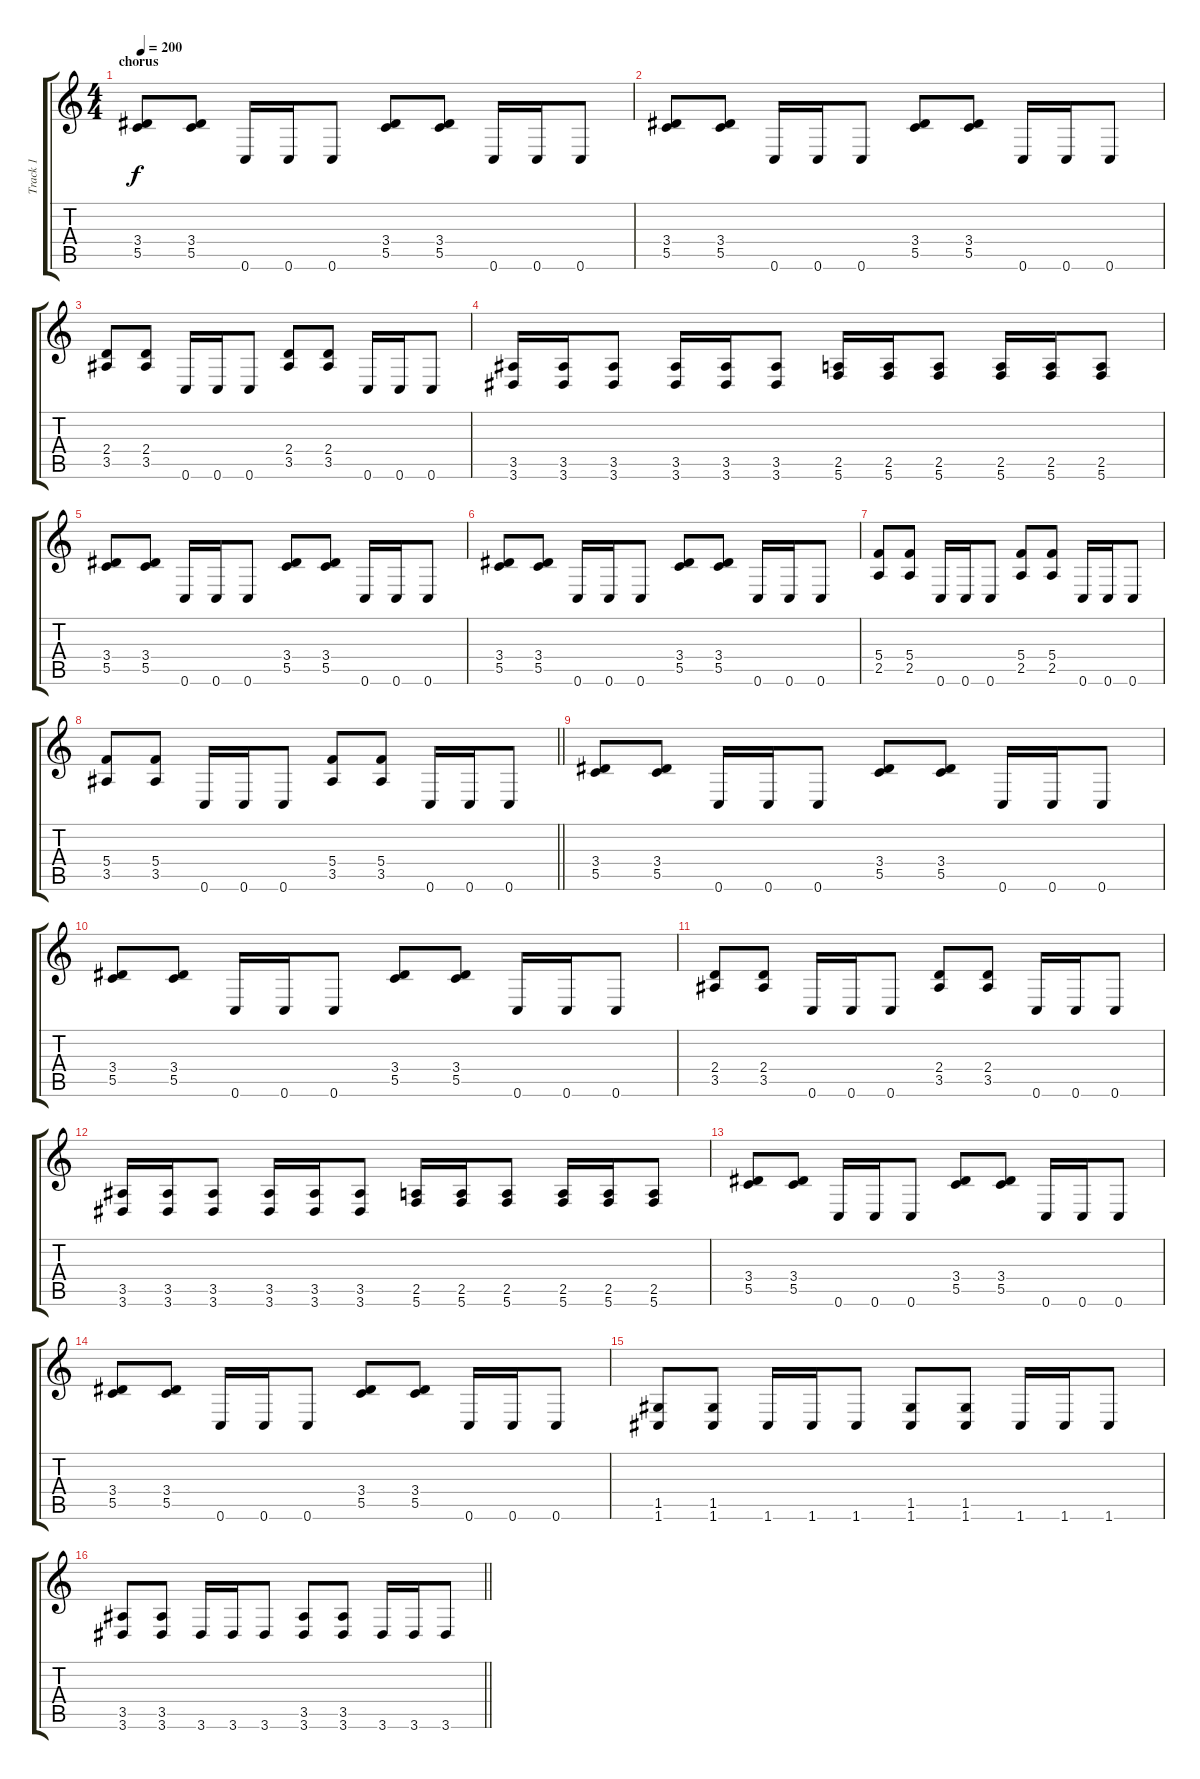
\track ("Track 1" "Track 1") {instrument distortionguitar}
\staff {score tabs}
\tuning (D4 A3 F3 C3 G2 C2) {hide}
\ts (4 4)
\section ("" "chorus")
\tempo 200
\clef g2
\ks c
(3.4 5.5).8{dy f} (3.4 5.5).8 0.6.16 0.6.16 0.6.8 (3.4 5.5).8 (3.4 5.5).8 0.6.16 0.6.16 0.6.8 |
(3.4 5.5).8 (3.4 5.5).8 0.6.16 0.6.16 0.6.8 (3.4 5.5).8 (3.4 5.5).8 0.6.16 0.6.16 0.6.8 |
(2.4 3.5).8 (2.4 3.5).8 0.6.16 0.6.16 0.6.8 (2.4 3.5).8 (2.4 3.5).8 0.6.16 0.6.16 0.6.8 |
(3.5 3.6).16 (3.5 3.6).16 (3.5 3.6).8 (3.5 3.6).16 (3.5 3.6).16 (3.5 3.6).8 (2.5 5.6).16 (2.5 5.6).16 (2.5 5.6).8 (2.5 5.6).16 (2.5 5.6).16 (2.5 5.6).8 |
(3.4 5.5).8 (3.4 5.5).8 0.6.16 0.6.16 0.6.8 (3.4 5.5).8 (3.4 5.5).8 0.6.16 0.6.16 0.6.8 |
(3.4 5.5).8 (3.4 5.5).8 0.6.16 0.6.16 0.6.8 (3.4 5.5).8 (3.4 5.5).8 0.6.16 0.6.16 0.6.8 |
(5.4 2.5).8 (5.4 2.5).8 0.6.16 0.6.16 0.6.8 (5.4 2.5).8 (5.4 2.5).8 0.6.16 0.6.16 0.6.8 |
\barLineRight lightlight
(5.4 3.5).8 (5.4 3.5).8 0.6.16 0.6.16 0.6.8 (5.4 3.5).8 (5.4 3.5).8 0.6.16 0.6.16 0.6.8 |
(3.4 5.5).8 (3.4 5.5).8 0.6.16 0.6.16 0.6.8 (3.4 5.5).8 (3.4 5.5).8 0.6.16 0.6.16 0.6.8 |
(3.4 5.5).8 (3.4 5.5).8 0.6.16 0.6.16 0.6.8 (3.4 5.5).8 (3.4 5.5).8 0.6.16 0.6.16 0.6.8 |
(2.4 3.5).8 (2.4 3.5).8 0.6.16 0.6.16 0.6.8 (2.4 3.5).8 (2.4 3.5).8 0.6.16 0.6.16 0.6.8 |
(3.5 3.6).16 (3.5 3.6).16 (3.5 3.6).8 (3.5 3.6).16 (3.5 3.6).16 (3.5 3.6).8 (2.5 5.6).16 (2.5 5.6).16 (2.5 5.6).8 (2.5 5.6).16 (2.5 5.6).16 (2.5 5.6).8 |
(3.4 5.5).8 (3.4 5.5).8 0.6.16 0.6.16 0.6.8 (3.4 5.5).8 (3.4 5.5).8 0.6.16 0.6.16 0.6.8 |
(3.4 5.5).8 (3.4 5.5).8 0.6.16 0.6.16 0.6.8 (3.4 5.5).8 (3.4 5.5).8 0.6.16 0.6.16 0.6.8 |
(1.5 1.6).8 (1.5 1.6).8 1.6.16 1.6.16 1.6.8 (1.5 1.6).8 (1.5 1.6).8 1.6.16 1.6.16 1.6.8 |
\barLineRight lightlight
(3.5 3.6).8 (3.5 3.6).8 3.6.16 3.6.16 3.6.8 (3.5 3.6).8 (3.5 3.6).8 3.6.16 3.6.16 3.6.8
